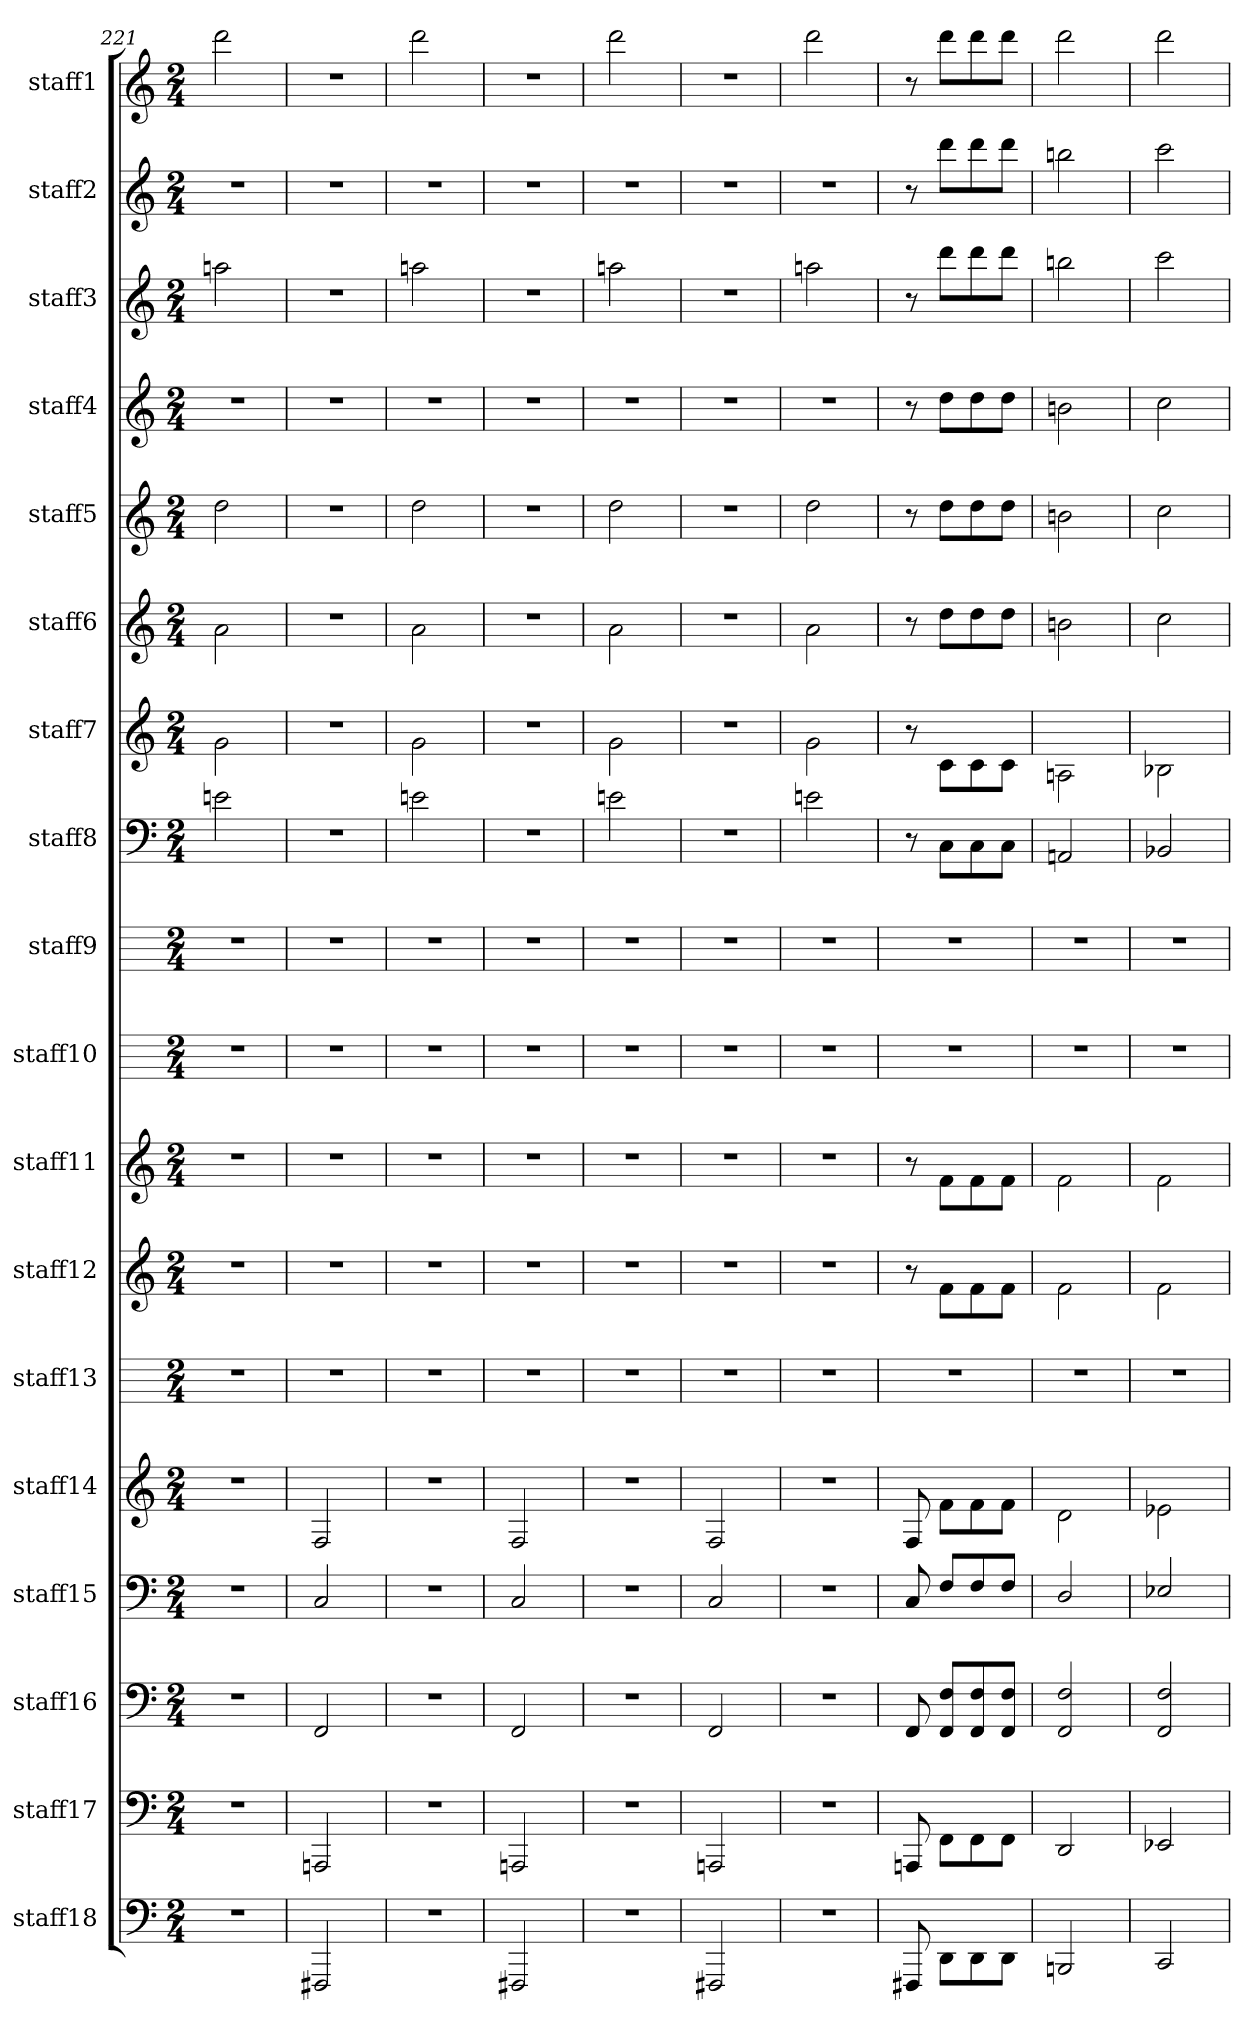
**kern	**kern	**kern	**kern	**kern	**kern	**kern	**kern	**kern	**kern	**kern	**kern	**kern	**kern	**kern	**kern	**kern	**kern
*part18	*part17	*part16	*part15	*part14	*part13	*part12	*part11	*part10	*part9	*part8	*part7	*part6	*part5	*part4	*part3	*part2	*part1
*staff18	*staff17	*staff16	*staff15	*staff14	*staff13	*staff12	*staff11	*staff10	*staff9	*staff8	*staff7	*staff6	*staff5	*staff4	*staff3	*staff2	*staff1
*I"staff18	*I"staff17	*I"staff16	*I"staff15	*I"staff14	*I"staff13	*I"staff12	*I"staff11	*I"staff10	*I"staff9	*I"staff8	*I"staff7	*I"staff6	*I"staff5	*I"staff4	*I"staff3	*I"staff2	*I"staff1
*M2/4	*M2/4	*M2/4	*M2/4	*M2/4	*M2/4	*M2/4	*M2/4	*M2/4	*M2/4	*M2/4	*M2/4	*M2/4	*M2/4	*M2/4	*M2/4	*M2/4	*M2/4
=221	=221	=221	=221	=221	=221	=221	=221	=221	=221	=221	=221	=221	=221	=221	=221	=221	=221
2r	2r	2r	2r	2r	2r	2r	2r	2r	2r	2en\	2g\	2a\	2dd\	2r	2aan\	2r	2ddd\
=222	=222	=222	=222	=222	=222	=222	=222	=222	=222	=222	=222	=222	=222	=222	=222	=222	=222
2FFF#/	2AAAn/	2FF/	2C/	2F/	2r	2r	2r	2r	2r	2r	2r	2r	2r	2r	2r	2r	2r
=223	=223	=223	=223	=223	=223	=223	=223	=223	=223	=223	=223	=223	=223	=223	=223	=223	=223
2r	2r	2r	2r	2r	2r	2r	2r	2r	2r	2en\	2g\	2a\	2dd\	2r	2aan\	2r	2ddd\
=224	=224	=224	=224	=224	=224	=224	=224	=224	=224	=224	=224	=224	=224	=224	=224	=224	=224
2FFF#/	2AAAn/	2FF/	2C/	2F/	2r	2r	2r	2r	2r	2r	2r	2r	2r	2r	2r	2r	2r
=225	=225	=225	=225	=225	=225	=225	=225	=225	=225	=225	=225	=225	=225	=225	=225	=225	=225
2r	2r	2r	2r	2r	2r	2r	2r	2r	2r	2en\	2g\	2a\	2dd\	2r	2aan\	2r	2ddd\
=226	=226	=226	=226	=226	=226	=226	=226	=226	=226	=226	=226	=226	=226	=226	=226	=226	=226
2FFF#/	2AAAn/	2FF/	2C/	2F/	2r	2r	2r	2r	2r	2r	2r	2r	2r	2r	2r	2r	2r
=227	=227	=227	=227	=227	=227	=227	=227	=227	=227	=227	=227	=227	=227	=227	=227	=227	=227
2r	2r	2r	2r	2r	2r	2r	2r	2r	2r	2en\	2g\	2a\	2dd\	2r	2aan\	2r	2ddd\
=228	=228	=228	=228	=228	=228	=228	=228	=228	=228	=228	=228	=228	=228	=228	=228	=228	=228
8FFF#/	8AAAn/	8FF/	8C/	8F/	2r	8r	8r	2r	2r	8r	8r	8r	8r	8r	8r	8r	8r
8DD\L	8FF\L	8F/ 8FF/L	8F/L	8f\L	.	8f\L	8f\L	.	.	8C\L	8c\L	8dd\L	8dd\L	8dd\L	8ddd\L	8ddd\L	8ddd\L
8DD\	8FF\	8F/ 8FF/	8F/	8f\	.	8f\	8f\	.	.	8C\	8c\	8dd\	8dd\	8dd\	8ddd\	8ddd\	8ddd\
8DD\J	8FF\J	8F/ 8FF/J	8F/J	8f\J	.	8f\J	8f\J	.	.	8C\J	8c\J	8dd\J	8dd\J	8dd\J	8ddd\J	8ddd\J	8ddd\J
=229	=229	=229	=229	=229	=229	=229	=229	=229	=229	=229	=229	=229	=229	=229	=229	=229	=229
2BBBn/	2DD/	2F/ 2FF/	2D/	2d\	2r	2f\	2f\	2r	2r	2AAn/	2An\	2bn\	2bn\	2bn\	2bbn\	2bbn\	2ddd\
=230	=230	=230	=230	=230	=230	=230	=230	=230	=230	=230	=230	=230	=230	=230	=230	=230	=230
2CC/	2EE-/	2F/ 2FF/	2E-/	2e-\	2r	2f\	2f\	2r	2r	2BB-/	2B-\	2cc\	2cc\	2cc\	2ccc\	2ccc\	2ddd\
=	=	=	=	=	=	=	=	=	=	=	=	=	=	=	=	=	=
*-	*-	*-	*-	*-	*-	*-	*-	*-	*-	*-	*-	*-	*-	*-	*-	*-	*-
